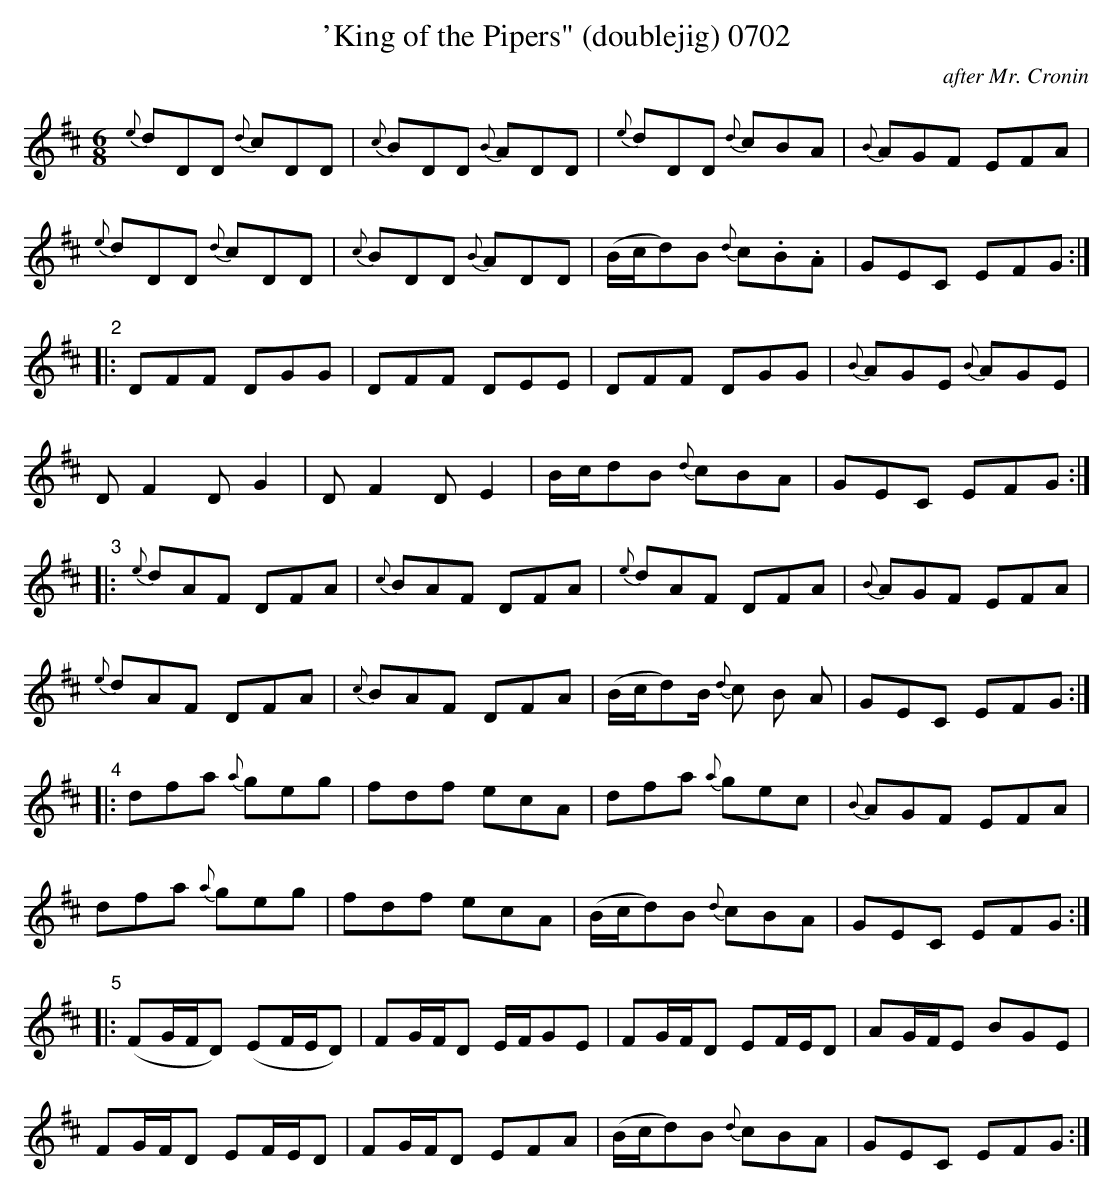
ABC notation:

X:1
T:'King of the Pipers" (doublejig) 0702
C:after Mr. Cronin
BRENNAN June 2003 (HTTP://WWW.SOSYOURMOM.COM)
M:6/8
L:1/8
K:D
{e}dDD {d}cDD|{c}BDD {B}ADD|{e}dDD {d}cBA|{B}AGF EFA|
{e}dDD {d}cDD|{c}BDD {B}ADD|(B/2c/2d)B {d}c.B.A|GEC EFG:|
"2"|:DFF DGG|DFF DEE|DFF DGG|{B}AGE {B}AGE|
D F2D G2|D F2D E2|B/2c/2dB {d}cBA|GEC EFG:|
"3"|:{e}dAF DFA|{c}BAF DFA|{e}dAF DFA|{B}AGF EFA|
{e}dAF DFA|{c}BAF DFA|(B/2c/2d)B/2 {d}c B A|GEC EFG:|
"^4"|:dfa {a}geg|fdf ecA|dfa {a}gec|{B}AGF EFA|
dfa {a}geg|fdf ecA|(B/2c/2d)B {d}cBA|GEC EFG:|
"5"|:(FG/2F/2D) (EF/2E/2D)|FG/2F/2D E/2F/2GE|FG/2F/2D EF/2E/2D|AG/2F/2E BGE|
FG/2F/2D EF/2E/2D|FG/2F/2D EFA|(B/2c/2d)B {d}cBA|GEC EFG:|
